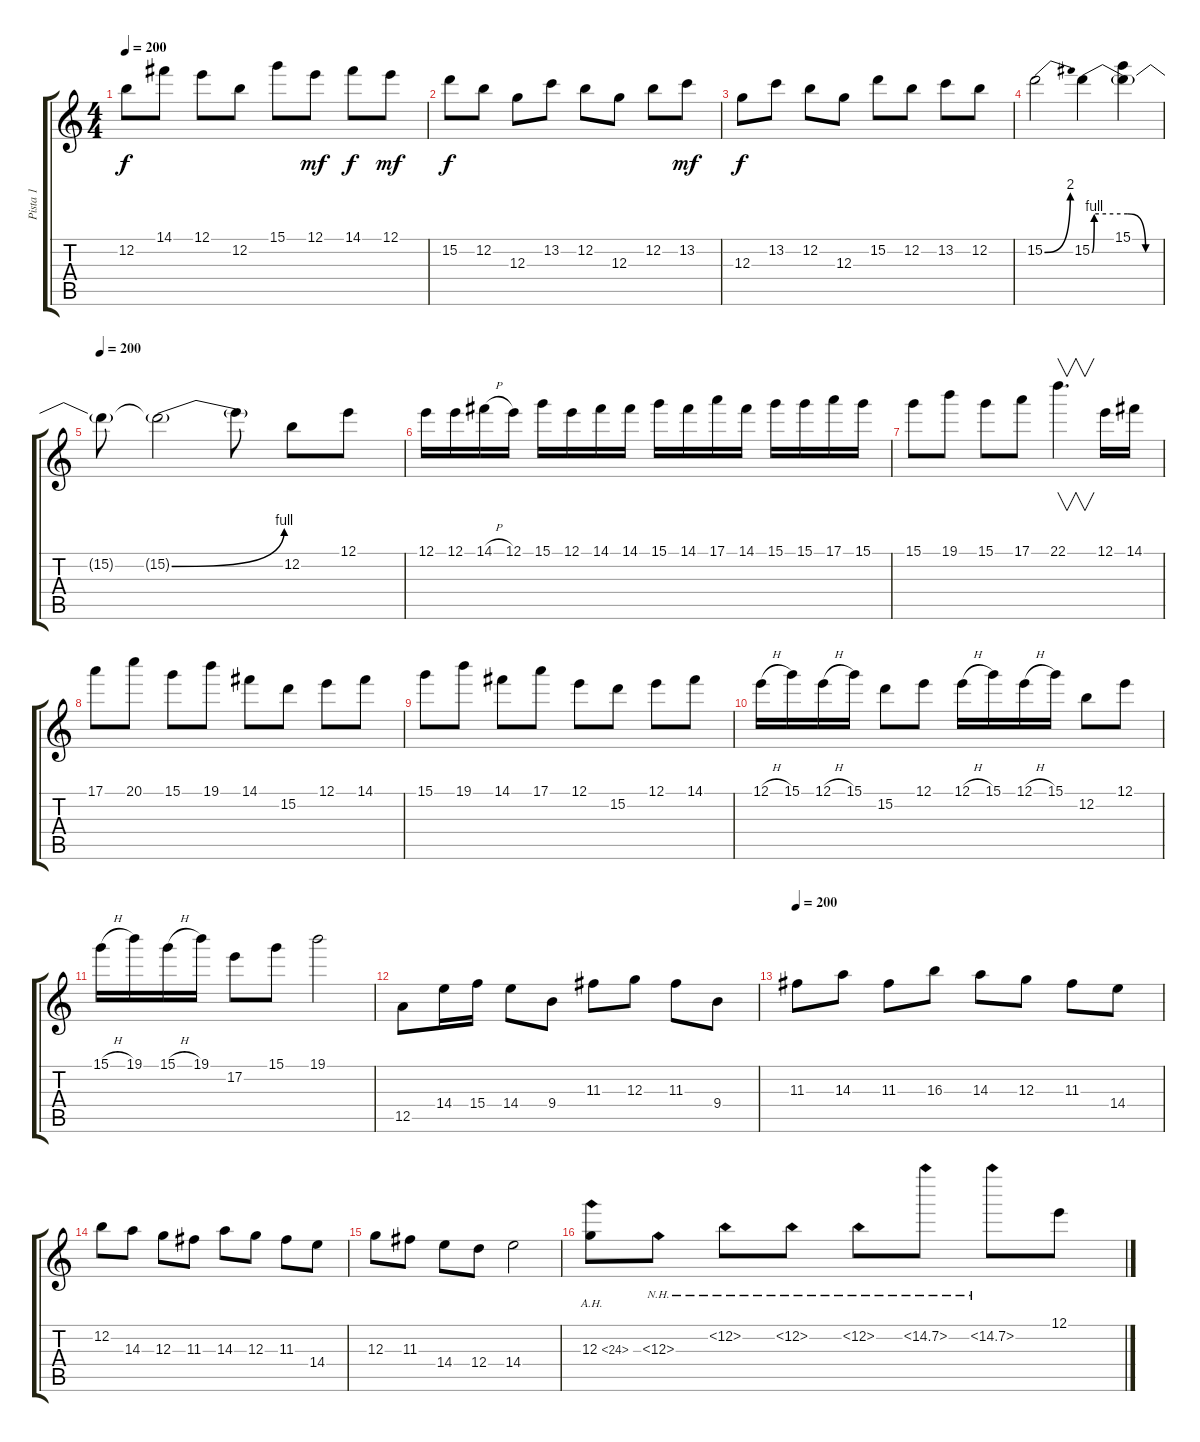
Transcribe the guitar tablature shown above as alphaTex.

\track ("Pista 1" "Pista 1") {instrument overdrivenguitar}
\staff {score tabs}
\tuning (E4 B3 G3 D3 A2 E2) {hide}
\ts (4 4)
\tempo 200
\clef g2
\ks c
12.2.8{dy f} 14.1.8 12.1.8 12.2.8 15.1.8 12.1.8{dy mf} 14.1.8{dy f} 12.1.8{dy mf} |
15.2.8{dy f} 12.2.8 12.3.8 13.2.8 12.2.8 12.3.8 12.2.8 13.2.8{dy mf} |
12.3.8{dy f} 13.2.8 12.2.8 12.3.8 15.2.8 12.2.8 13.2.8 12.2.8 |
15.2{be (bend 0 0 60 8)}.2{volume 16} 15.2{be (custom 0 0 2 4 30 4 45 0 60 0)}.4 (15.1 15.2{t}).4 |
\tempo 200
15.2{t}.8 15.2{be (bend 0 0 60 4) t}.2 15.2{t}.8 12.2.8 12.1.8 |
12.1.16 12.1.16 14.1{h}.16 12.1.16 15.1.16 12.1.16 14.1.16 14.1.16 15.1.16 14.1.16 17.1.16 14.1.16 15.1.16 15.1.16 17.1.16 15.1.16 |
15.1.8 19.1.8 15.1.8 17.1.8 22.1.4{v d} 12.1.16 14.1.16 |
17.1.8 20.1.8 15.1.8 19.1.8 14.1.8 15.2.8 12.1.8 14.1.8 |
15.1.8 19.1.8 14.1.8 17.1.8 12.1.8 15.2.8 12.1.8 14.1.8 |
12.1{h}.16 15.1.16 12.1{h}.16 15.1.16 15.2.8 12.1.8 12.1{h}.16 15.1.16 12.1{h}.16 15.1.16 12.2.8 12.1.8 |
15.1{h}.16 19.1.16 15.1{h}.16 19.1.16 17.2.8 15.1.8 19.1.2 |
12.5.8 14.4.16 15.4.16 14.4.8 9.4.8 11.3.8 12.3.8 11.3.8 9.4.8 |
\tempo 200
11.3.8 14.3.8 11.3.8 16.3.8 14.3.8 12.3.8 11.3.8 14.4.8 |
12.2.8 14.3.8 12.3.8 11.3.8 14.3.8 12.3.8 11.3.8 14.4.8 |
12.3.8 11.3.8 14.4.8 12.4.8 14.4.2 |
12.3{ah 12}.8 12.3{nh}.8 12.2{nh}.8 12.2{nh}.8 12.2{nh}.8 14.2{nh}.8 15.2{nh}.8 12.1.8
